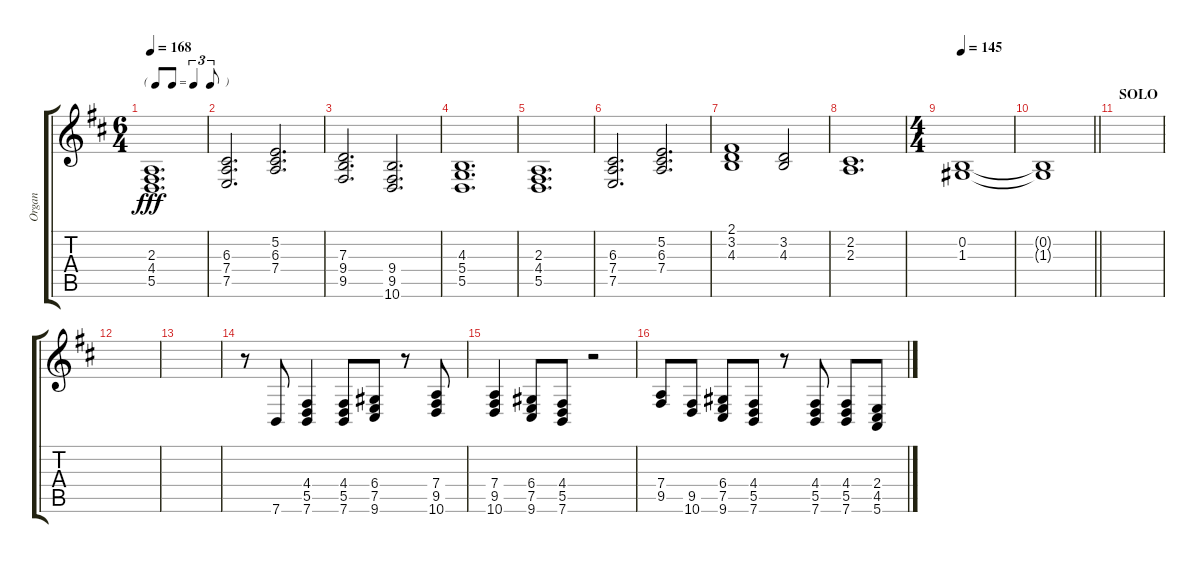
\track ("Organ" "Organ") {instrument drawbarorgan}
\staff {score tabs}
\tuning (E4 B3 G3 D3 A2 E2) {hide}
\ts (6 4)
\tf triplet8th
\tempo 168
\clef g2
\ks d
(2.3 4.4 5.5).1{d dy fff} |
(6.3 7.4 7.5).2{d} (5.2 6.3 7.4).2{d} |
(7.3 9.4 9.5).2{d} (9.4 9.5 10.6).2{d} |
(4.3 5.4 5.5).1{d} |
(2.3 4.4 5.5).1{d} |
(6.3 7.4 7.5).2{d} (5.2 6.3 7.4).2{d} |
(2.1 3.2 4.3).1 (3.2 4.3).2 |
(2.2 2.3).1{d} |
\ts (4 4)
\tempo 145
(0.2 1.3).1 |
\barLineRight lightlight
(0.2{t} 1.3{t}).1 |
\section ("" "SOLO")
|
|
|
r.8 7.6.8 (4.4 5.5 7.6).4 (4.4 5.5 7.6).8 (6.4 7.5 9.6).8 r.8 (7.4 9.5 10.6).8 |
(7.4 9.5 10.6).4 (6.4 7.5 9.6).8 (4.4 5.5 7.6).8 r.2 |
(7.4 9.5).8 (9.5 10.6).8 (6.4 7.5 9.6).8 (4.4 5.5 7.6).8 r.8 (4.4 5.5 7.6).8 (4.4 5.5 7.6).8 (2.4 4.5 5.6).8
